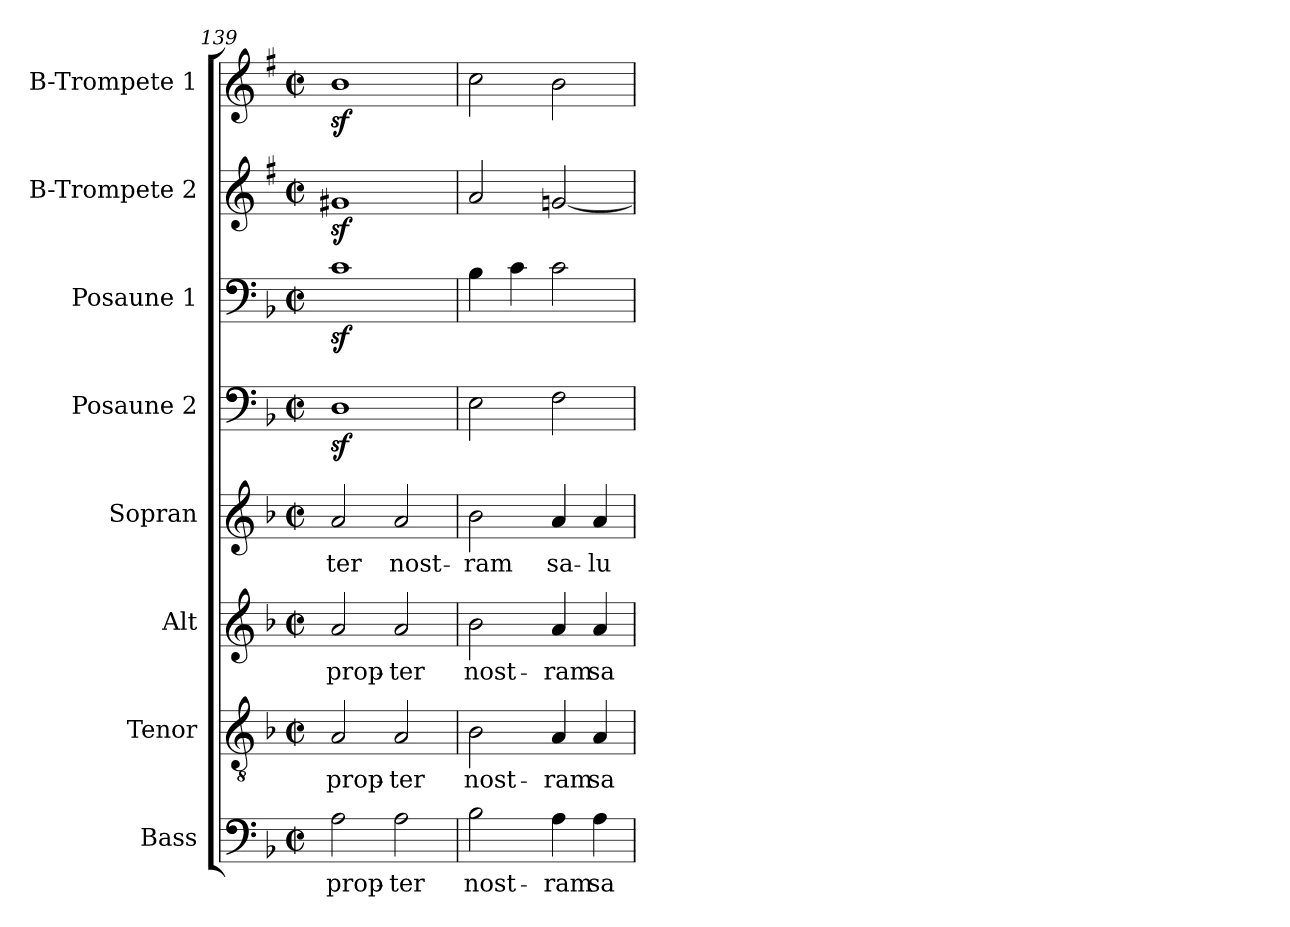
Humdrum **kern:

**kern	**text	**kern	**text	**kern	**text	**kern	**text	**kern	**kern	**kern	**kern
*part8	*part8	*part7	*part7	*part6	*part6	*part5	*part5	*part4	*part3	*part2	*part1
*staff8	*staff8	*staff7	*staff7	*staff6	*staff6	*staff5	*staff5	*staff4	*staff3	*staff2	*staff1
*I"Bass	*	*I"Tenor	*	*I"Alt	*	*I"Sopran	*	*I"Posaune 2	*I"Posaune 1	*I"B-Trompete 2	*I"B-Trompete 1
*I'B.	*	*I'T.	*	*I'A.	*	*I'S.	*	*I'Pos. 2	*I'Pos. 1	*I'B Trp. 2	*I'B Trp. 1
*clefF4	*	*clefGv2	*	*clefG2	*	*clefG2	*	*clefF4	*clefF4	*clefG2	*clefG2
*	*	*	*	*	*	*	*	*	*	*ITrd1c2	*ITrd1c2
*k[b-]	*	*k[b-]	*	*k[b-]	*	*k[b-]	*	*k[b-]	*k[b-]	*k[b-]	*k[b-]
*F:	*	*F:	*	*F:	*	*F:	*	*F:	*F:	*F:	*F:
*M2/2	*	*M2/2	*	*M2/2	*	*M2/2	*	*M2/2	*M2/2	*M2/2	*M2/2
*met(c|)	*	*met(c|)	*	*met(c|)	*	*met(c|)	*	*met(c|)	*met(c|)	*met(c|)	*met(c|)
=139	=139	=139	=139	=139	=139	=139	=139	=139	=139	=139	=139
!	!LO:LY:b	!	!LO:LY:b	!	!LO:LY:b	!	!LO:LY:b	!	!	!	!
2A\	prop-	2A/	prop-	2a/	prop-	2a/	-ter	1Dz<	1cz<	1f#Xz<	1az<
!	!LO:LY:b	!	!LO:LY:b	!	!LO:LY:b	!	!LO:LY:b	!	!	!	!
2A\	-ter	2A/	-ter	2a/	-ter	2a/	nost-	.	.	.	.
!!LO:PB:g=z
=140	=140	=140	=140	=140	=140	=140	=140	=140	=140	=140	=140
!	!LO:LY:b	!	!LO:LY:b	!	!LO:LY:b	!	!LO:LY:b	!	!	!	!
2B-\	nost-	2B-\	nost-	2b-\	nost-	2b-\	-ram	2E\	4B-\	2g/	2b-\
.	.	.	.	.	.	.	.	.	4c\	.	.
!	!LO:LY:b	!	!LO:LY:b	!	!LO:LY:b	!	!LO:LY:b	!	!	!	!
4A\	-ram	4A/	-ram	4a/	-ram	4a/	sa-	2F\	2c\	[2fn/	2a\
!	!LO:LY:b	!	!LO:LY:b	!	!LO:LY:b	!	!LO:LY:b	!	!	!	!
4A\	sa-	4A/	sa-	4a/	sa-	4a/	-lu-	.	.	.	.
=	=	=	=	=	=	=	=	=	=	=	=
*-	*-	*-	*-	*-	*-	*-	*-	*-	*-	*-	*-
